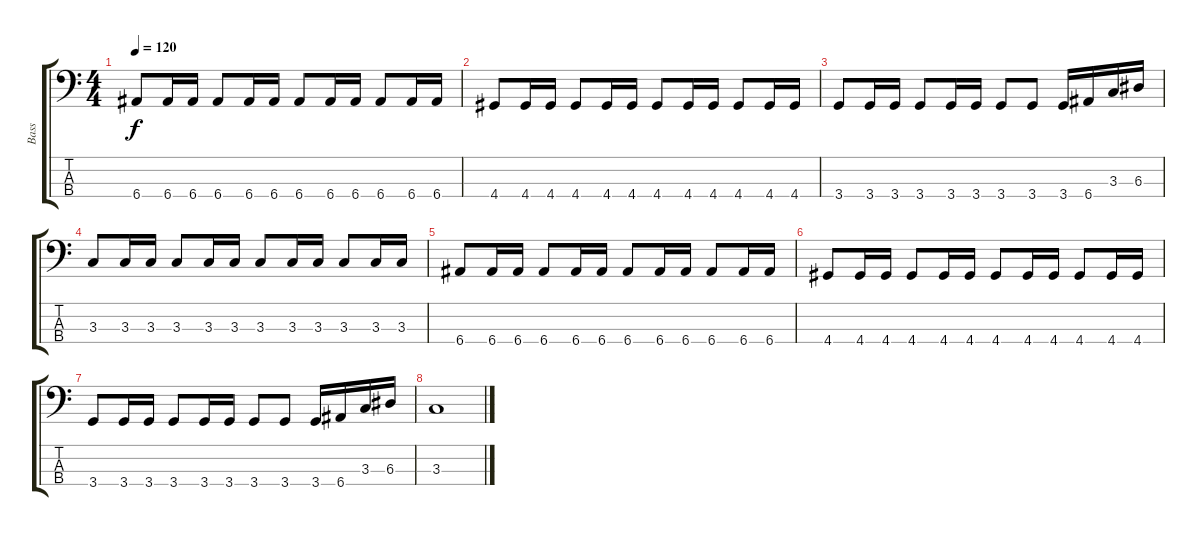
\track ("Bass" "Bass") {instrument electricbassfinger}
\staff {score tabs}
\tuning (G2 D2 A1 E1) {hide}
\ts (4 4)
\tempo 120
\clef f4
\ks c
6.4.8{dy f} 6.4.16 6.4.16 6.4.8 6.4.16 6.4.16 6.4.8 6.4.16 6.4.16 6.4.8 6.4.16 6.4.16 |
4.4.8 4.4.16 4.4.16 4.4.8 4.4.16 4.4.16 4.4.8 4.4.16 4.4.16 4.4.8 4.4.16 4.4.16 |
3.4.8 3.4.16 3.4.16 3.4.8 3.4.16 3.4.16 3.4.8 3.4.8 3.4.16 6.4.16 3.3.16 6.3.16 |
3.3.8 3.3.16 3.3.16 3.3.8 3.3.16 3.3.16 3.3.8 3.3.16 3.3.16 3.3.8 3.3.16 3.3.16 |
6.4.8 6.4.16 6.4.16 6.4.8 6.4.16 6.4.16 6.4.8 6.4.16 6.4.16 6.4.8 6.4.16 6.4.16 |
4.4.8 4.4.16 4.4.16 4.4.8 4.4.16 4.4.16 4.4.8 4.4.16 4.4.16 4.4.8 4.4.16 4.4.16 |
3.4.8 3.4.16 3.4.16 3.4.8 3.4.16 3.4.16 3.4.8 3.4.8 3.4.16 6.4.16 3.3.16 6.3.16 |
3.3.1
